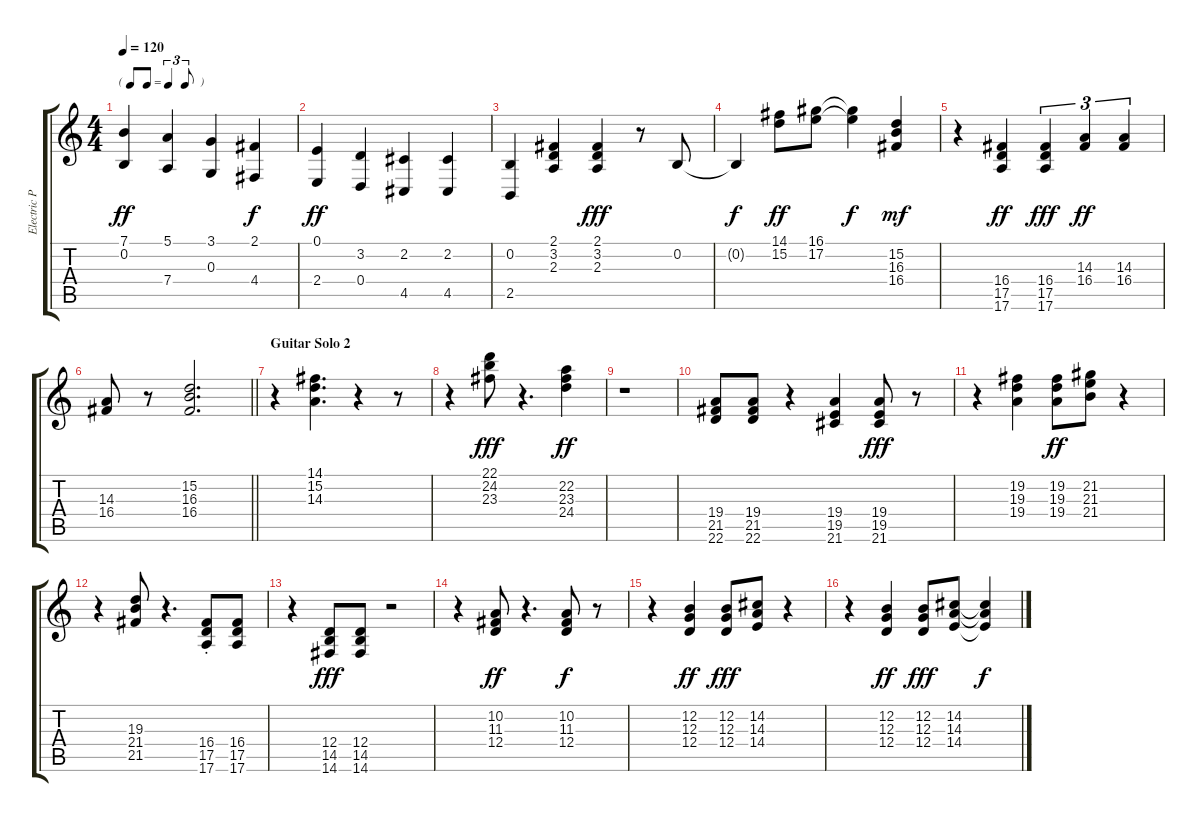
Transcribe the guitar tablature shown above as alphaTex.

\track ("Electric Piano (Wright)" "Electric P") {instrument electricpiano2}
\staff {score tabs}
\tuning (E4 B3 G3 D3 A2 E2) {hide}
\ts (4 4)
\tf triplet8th
\tempo 120
\clef g2
\ks c
(7.1 0.2).4{dy ff} (5.1 7.4).4 (3.1 0.3).4 (2.1 4.4).4{dy f} |
(0.1 2.4).4{dy ff} (3.2 0.4).4 (2.2 4.5).4 (2.2 4.5).4 |
(0.2 2.5).4 (2.1 3.2 2.3).4 (2.1 3.2 2.3).4{dy fff} r.8 0.2.8 |
0.2{t}.4{dy f} (14.1 15.2).8{dy ff} (16.1 17.2).8 (16.1{t} 17.2{t}).4{dy f} (15.2 16.3 16.4).4{dy mf} |
r.4 (16.4 17.5 17.6).4{dy ff} (16.4 17.5 17.6).4{tu (3 2) dy fff} (14.3 16.4).4{tu (3 2) dy ff} (14.3 16.4).4{tu (3 2)} |
\barLineRight lightlight
(14.3 16.4).8 r.8 (15.2 16.3 16.4).2{d} |
\section ("" "Guitar Solo 2")
r.4 (14.1 15.2 14.3).4{d} r.4 r.8 |
r.4 (22.1 24.2 23.3).8{dy fff} r.4{d} (22.2 23.3 24.4).4{dy ff} |
r.1 |
(19.4 21.5 22.6).8 (19.4 21.5 22.6).8 r.4 (19.4 19.5 21.6).4 (19.4 19.5 21.6).8{dy fff} r.8 |
r.4 (19.2 19.3 19.4).4 (19.2 19.3 19.4).8{dy ff} (21.2 21.3 21.4).8 r.4 |
r.4 (19.3 21.4 21.5).8 r.4{d} (16.4{st} 17.5{st} 17.6{st}).8 (16.4 17.5 17.6).8 |
r.4 (12.4 14.5 14.6).8{dy fff} (12.4 14.5 14.6).8 r.2 |
r.4 (10.2 11.3 12.4).8{dy ff} r.4{d} (10.2 11.3 12.4).8{dy f} r.8 |
r.4 (12.2 12.3 12.4).4{dy ff} (12.2 12.3 12.4).8{dy fff} (14.2 14.3 14.4).8 r.4 |
r.4 (12.2 12.3 12.4).4{dy ff} (12.2 12.3 12.4).8{dy fff} (14.2 14.3 14.4).8 (14.2{t} 14.3{t} 14.4{t}).4{dy f}
